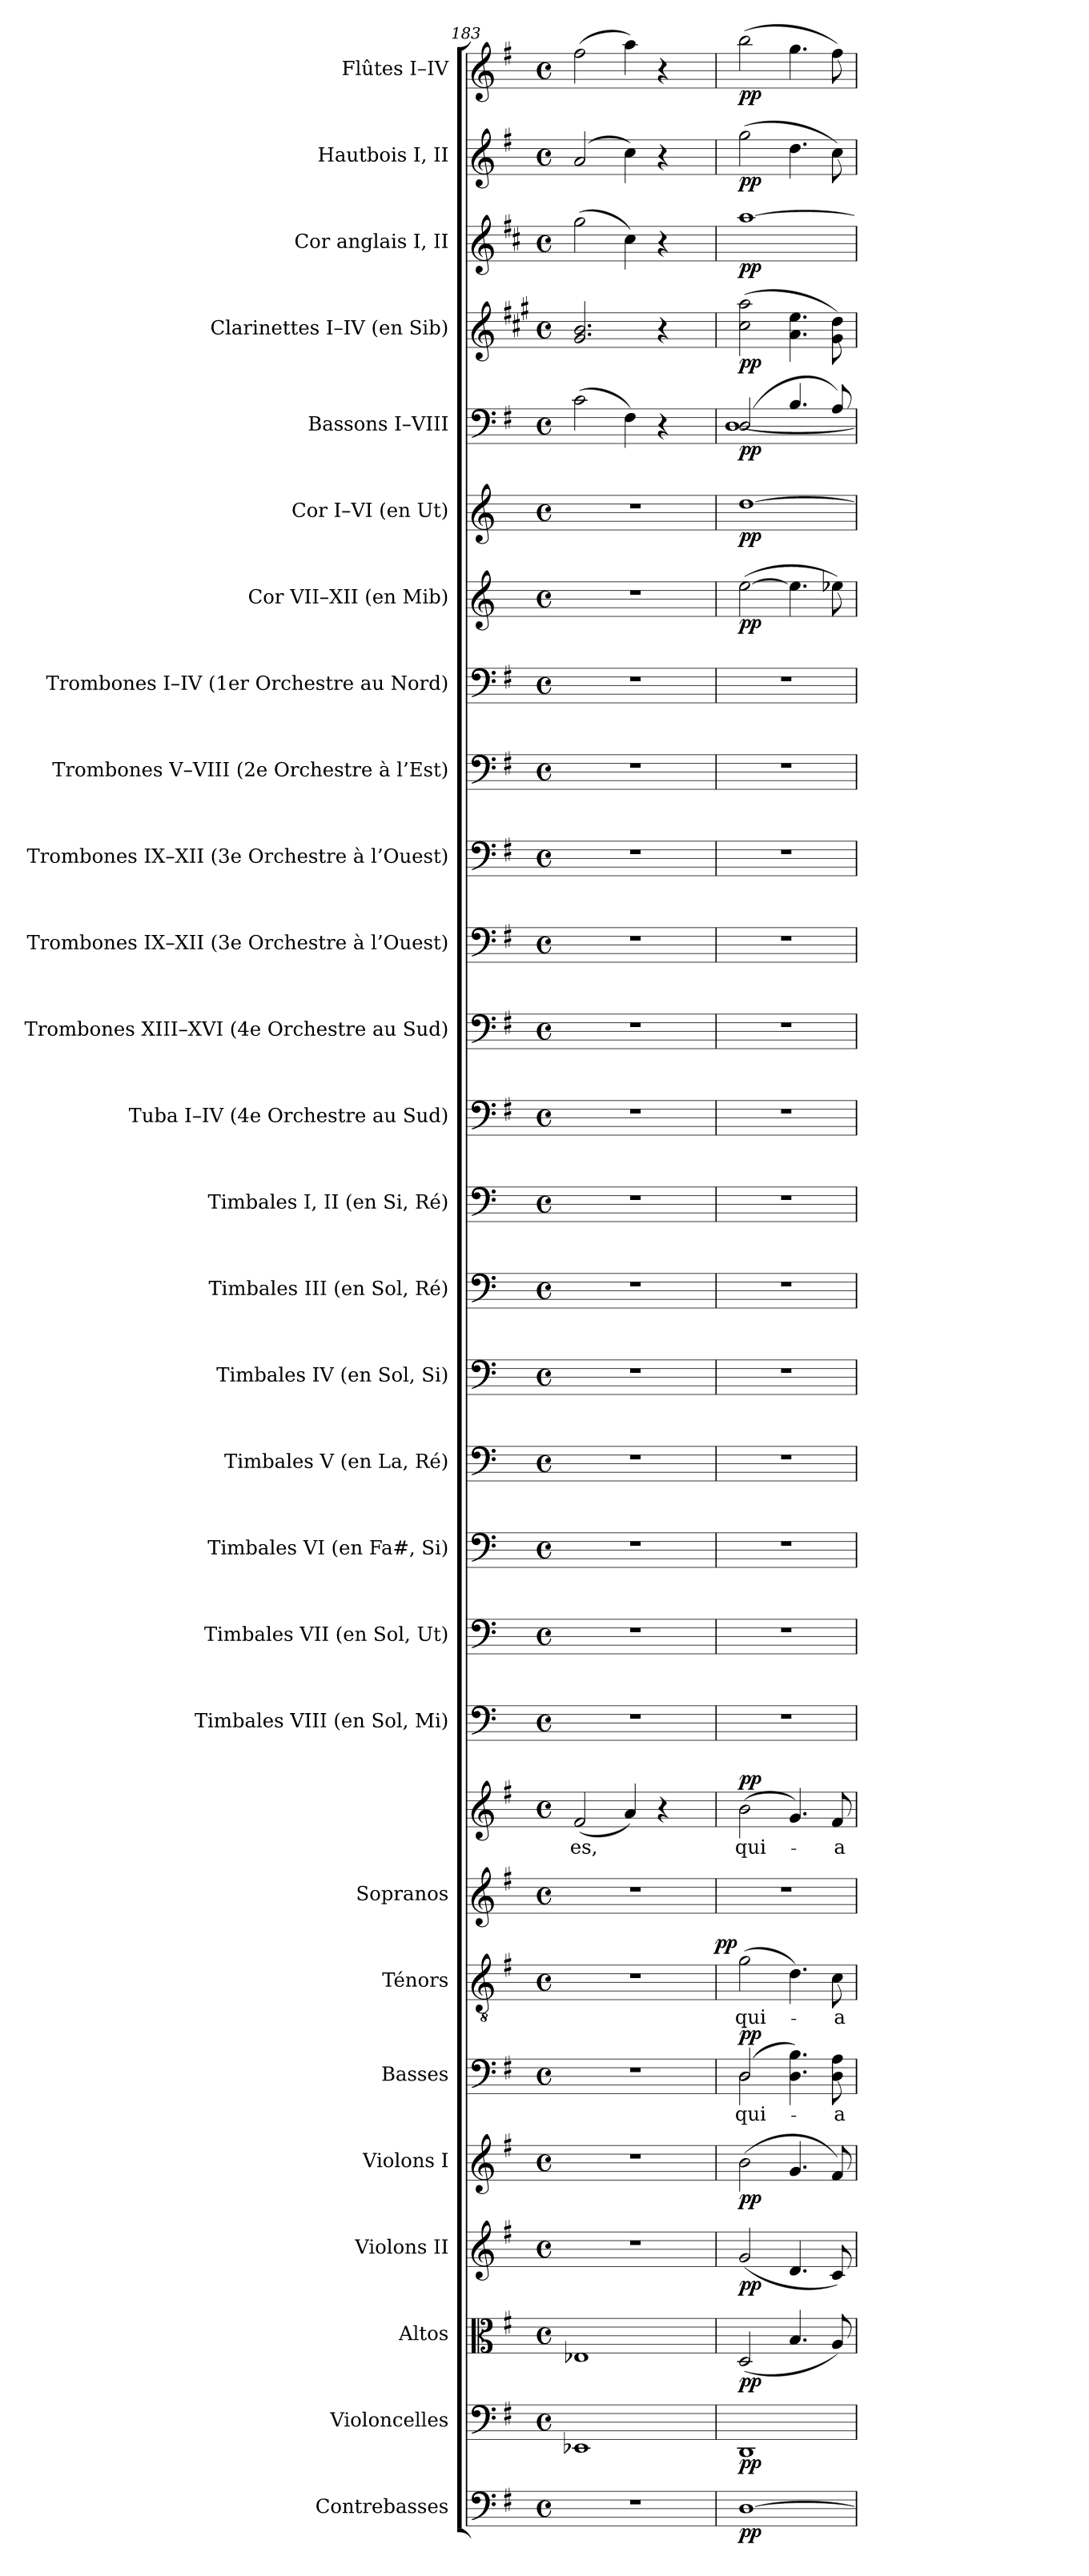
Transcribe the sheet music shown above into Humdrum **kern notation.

**kern	**dynam	**kern	**dynam	**kern	**dynam	**kern	**dynam	**kern	**dynam	**kern	**text	**dynam	**kern	**text	**dynam	**kern	**kern	**text	**dynam	**kern	**kern	**kern	**kern	**kern	**kern	**kern	**kern	**kern	**kern	**kern	**kern	**kern	**kern	**dynam	**kern	**dynam	**kern	**dynam	**kern	**dynam	**kern	**dynam	**kern	**dynam	**kern	**dynam
*part28	*part28	*part27	*part27	*part26	*part26	*part25	*part25	*part24	*part24	*part23	*part23	*part23	*part22	*part22	*part22	*part21	*part21	*part21	*part21	*part20	*part19	*part18	*part17	*part16	*part15	*part14	*part13	*part12	*part11	*part10	*part9	*part8	*part7	*part7	*part6	*part6	*part5	*part5	*part4	*part4	*part3	*part3	*part2	*part2	*part1	*part1
*staff29	*staff29	*staff28	*staff28	*staff27	*staff27	*staff26	*staff26	*staff25	*staff25	*staff24	*staff24	*staff24	*staff23	*staff23	*staff23	*staff22	*staff21	*staff21	*staff21/22	*staff20	*staff19	*staff18	*staff17	*staff16	*staff15	*staff14	*staff13	*staff12	*staff11	*staff10	*staff9	*staff8	*staff7	*staff7	*staff6	*staff6	*staff5	*staff5	*staff4	*staff4	*staff3	*staff3	*staff2	*staff2	*staff1	*staff1
*I"Contrebasses	*	*I"Violoncelles	*	*I"Altos	*	*I"Violons II	*	*I"Violons I	*	*I"Basses	*	*	*I"Ténors	*	*	*I"Sopranos	*	*	*	*I"Timbales VIII (en Sol, Mi)	*I"Timbales VII (en Sol, Ut)	*I"Timbales VI (en Fa#, Si)	*I"Timbales V (en La, Ré)	*I"Timbales IV (en Sol, Si)	*I"Timbales III (en Sol, Ré)	*I"Timbales I, II (en Si, Ré)	*I"Tuba I–IV (4e Orchestre au Sud)	*I"Trombones XIII–XVI (4e Orchestre au Sud)	*I"Trombones IX–XII (3e Orchestre à l’Ouest)	*I"Trombones IX–XII (3e Orchestre à l’Ouest)	*I"Trombones V–VIII (2e Orchestre à l’Est)	*I"Trombones I–IV (1er Orchestre au Nord)	*I"Cor VII–XII (en Mib)	*	*I"Cor I–VI (en Ut)	*	*I"Bassons I–VIII	*	*I"Clarinettes I–IV (en Sib)	*	*I"Cor anglais I, II	*	*I"Hautbois I, II	*	*I"Flûtes I–IV	*
*I'Cb.	*	*I'Vlles	*	*I'Altos	*	*I'Vns II	*	*I'Vns I	*	*I'Basses	*	*	*I'Tén.	*	*	*I'Sopr.	*	*	*	*I'VIII	*I'VII	*I'VI	*I'Timb.  V	*I'IV	*I'III	*I'I, II	*I'Tb.	*I'4e Orchestre	*	*I'Trb.  3e Orchestre	*I'2e Orchestre	*I'1er Orchestre	*I'Cor (Mib)	*	*I'Cor (Ut)	*	*I'Bns	*	*I'Cl. (Sib)	*	*I'C. a.	*	*I'Hb.	*	*I'Fl.	*
*clefF4	*	*clefF4	*	*clefC3	*	*clefG2	*	*clefG2	*	*clefF4	*	*	*clefGv2	*	*	*clefG2	*clefG2	*	*	*clefF4	*clefF4	*clefF4	*clefF4	*clefF4	*clefF4	*clefF4	*clefF4	*clefF4	*clefF4	*clefF4	*clefF4	*clefF4	*clefG2	*	*clefG2	*	*clefF4	*	*clefG2	*	*clefG2	*	*clefG2	*	*clefG2	*
*ITrd7c12	*	*	*	*	*	*	*	*	*	*	*	*	*ITrd7c12	*	*	*	*	*	*	*	*	*	*	*	*	*	*	*	*	*	*	*	*ITrd5c9	*	*ITrd7c12	*	*	*	*ITrd1c2	*	*ITrd4c7	*	*	*	*	*
*k[f#]	*	*k[f#]	*	*k[f#]	*	*k[f#]	*	*k[f#]	*	*k[f#]	*	*	*k[f#]	*	*	*k[f#]	*k[f#]	*	*	*k[]	*k[]	*k[]	*k[]	*k[]	*k[]	*k[]	*k[f#]	*k[f#]	*k[f#]	*k[f#]	*k[f#]	*k[f#]	*k[b-e-a-]	*	*k[]	*	*k[f#]	*	*k[f#]	*	*k[f#]	*	*k[f#]	*	*k[f#]	*
*G:	*	*G:	*	*G:	*	*G:	*	*G:	*	*G:	*	*	*G:	*	*	*G:	*G:	*	*	*C:	*C:	*C:	*C:	*C:	*C:	*C:	*G:	*G:	*G:	*G:	*G:	*G:	*E-:	*	*C:	*	*G:	*	*G:	*	*G:	*	*G:	*	*G:	*
*M4/4	*	*M4/4	*	*M4/4	*	*M4/4	*	*M4/4	*	*M4/4	*	*	*M4/4	*	*	*M4/4	*M4/4	*	*	*M4/4	*M4/4	*M4/4	*M4/4	*M4/4	*M4/4	*M4/4	*M4/4	*M4/4	*M4/4	*M4/4	*M4/4	*M4/4	*M4/4	*	*M4/4	*	*M4/4	*	*M4/4	*	*M4/4	*	*M4/4	*	*M4/4	*
*met(c)	*	*met(c)	*	*met(c)	*	*met(c)	*	*met(c)	*	*met(c)	*	*	*met(c)	*	*	*met(c)	*met(c)	*	*	*met(c)	*met(c)	*met(c)	*met(c)	*met(c)	*met(c)	*met(c)	*met(c)	*met(c)	*met(c)	*met(c)	*met(c)	*met(c)	*met(c)	*	*met(c)	*	*met(c)	*	*met(c)	*	*met(c)	*	*met(c)	*	*met(c)	*
=183	=183	=183	=183	=183	=183	=183	=183	=183	=183	=183	=183	=183	=183	=183	=183	=183	=183	=183	=183	=183	=183	=183	=183	=183	=183	=183	=183	=183	=183	=183	=183	=183	=183	=183	=183	=183	=183	=183	=183	=183	=183	=183	=183	=183	=183	=183
!	!	!	!	!	!	!	!	!	!	!	!	!	!	!	!	!	!	!LO:LY:b:color=#000000	!	!	!	!	!	!	!	!	!	!	!	!	!	!	!	!	!	!	!	!	!	!	!	!	!	!	!	!
*	*	*	*	*	*	*	*	*	*	*	*	*	*^	*	*	*	*	*	*	*	*	*	*	*	*	*	*	*	*	*	*	*	*	*	*	*	*	*	*	*	*	*	*	*	*	*
1r	.	1EE-Xi	.	1E-Xi	.	1r	.	1r	.	1r	.	.	1r	2ryy	.	.	1r	(2f#i/	es,	.	1r	1r	1r	1r	1r	1r	1r	1r	1r	1r	1r	1r	1r	1r	.	1r	.	(2ci\	.	2.f#i/ 2.ai	.	(2cci\	.	(2ai/	.	(2ff#i\	.
.	.	.	.	.	.	.	.	.	.	.	.	.	.	4ryy	.	.	.	4ai/)	.	.	.	.	.	.	.	.	.	.	.	.	.	.	.	.	.	.	.	4F#i\)	.	.	.	4f#i\)	.	4cci\)	.	4aai\)	.
.	.	.	.	.	.	.	.	.	.	.	.	.	.	8ryy	.	.	.	4r	.	.	.	.	.	.	.	.	.	.	.	.	.	.	.	.	.	.	.	4r	.	4r	.	4r	.	4r	.	4r	.
.	.	.	.	.	.	.	.	.	.	.	.	.	.	16ryy	.	.	.	.	.	.	.	.	.	.	.	.	.	.	.	.	.	.	.	.	.	.	.	.	.	.	.	.	.	.	.	.	.
.	.	.	.	.	.	.	.	.	.	.	.	.	.	32ryy	.	.	.	.	.	.	.	.	.	.	.	.	.	.	.	.	.	.	.	.	.	.	.	.	.	.	.	.	.	.	.	.	.
.	.	.	.	.	.	.	.	.	.	.	.	.	.	64ryy	.	.	.	.	.	.	.	.	.	.	.	.	.	.	.	.	.	.	.	.	.	.	.	.	.	.	.	.	.	.	.	.	.
.	.	.	.	.	.	.	.	.	.	.	.	.	.	128...ryy	.	.	.	.	.	.	.	.	.	.	.	.	.	.	.	.	.	.	.	.	.	.	.	.	.	.	.	.	.	.	.	.	.
.	.	.	.	.	.	.	.	.	.	.	.	.	.	1024ryy	.	pp	.	.	.	.	.	.	.	.	.	.	.	.	.	.	.	.	.	.	.	.	.	.	.	.	.	.	.	.	.	.	.
*	*	*	*	*	*	*	*	*	*	*	*	*	*v	*v	*	*	*	*	*	*	*	*	*	*	*	*	*	*	*	*	*	*	*	*	*	*	*	*	*	*	*	*	*	*	*	*	*
=184	=184	=184	=184	=184	=184	=184	=184	=184	=184	=184	=184	=184	=184	=184	=184	=184	=184	=184	=184	=184	=184	=184	=184	=184	=184	=184	=184	=184	=184	=184	=184	=184	=184	=184	=184	=184	=184	=184	=184	=184	=184	=184	=184	=184	=184	=184
*	*	*	*	*	*	*	*	*	*	*	*	*	*^	*	*	*	*	*	*	*	*	*	*	*	*	*	*	*	*	*	*	*	*	*	*	*	*	*	*	*	*	*	*	*	*	*
!	!	!	!	!	!	!	!	!	!	!	!LO:LY:b:color=#000000	!	!	!	!	!	!	!	!	!	!	!	!	!	!	!	!	!	!	!	!	!	!	!	!	!	!	!	!	!	!	!	!	!	!	!	!
*	*	*	*	*	*	*	*	*	*	*^	*	*	*v	*v	*	*	*	*	*	*	*	*	*	*	*	*	*	*	*	*	*	*	*	*	*	*	*	*	*	*	*	*	*	*	*	*	*
*	*	*	*	*	*	*	*	*	*	*	*	*	*	*^	*	*	*	*	*	*	*	*	*	*	*	*	*	*	*	*	*	*	*	*	*	*	*	*	*	*	*	*	*	*	*	*	*
!	!	!	!	!	!	!	!	!	!	!	!	!	!	!	!	!LO:LY:b:color=#000000	!	!	!	!	!	!	!	!	!	!	!	!	!	!	!	!	!	!	!	!	!	!	!	!	!	!	!	!	!	!	!	!
*	*	*	*	*	*	*	*	*	*	*	*	*	*	*v	*v	*	*	*	*	*	*	*	*	*	*	*	*	*	*	*	*	*	*	*	*	*	*	*	*	*	*	*	*	*	*	*	*	*
*	*	*	*	*	*	*	*	*	*	*	*	*	*	*^	*	*	*	*	*	*	*	*	*	*	*	*	*	*	*	*	*	*	*	*	*	*	*	*	*	*	*	*	*	*	*	*	*
!	!	!	!	!	!	!	!	!	!	!	!	!	!	!	!	!	!	!	!	!LO:LY:b:color=#000000	!	!	!	!	!	!	!	!	!	!	!	!	!	!	!	!	!	!	!	!	!	!	!	!	!	!	!	!
*	*	*	*	*	*	*	*	*	*	*	*	*	*	*v	*v	*	*	*	*	*	*	*	*	*	*	*	*	*	*	*	*	*	*	*	*	*	*	*	*^	*	*	*	*	*	*	*	*	*
[>1DDi	pp	1DDi	pp	(2Di/	pp	(2gi/	pp	(2bi\	pp	(2Di/	2Di\	qui-	pp	(2Gi\	qui-	.	1r	(2bi\	qui-	pp	1r	1r	1r	1r	1r	1r	1r	1r	1r	1r	1r	1r	1r	([>2gi\	pp	[>1di	pp	(2Di/	[<1Di	pp	(2bi\ 2ggi	pp	[>1ddi	pp	(2ggi\	pp	(2bbi\	pp
.	.	.	.	4.Bi/	.	4.di/	.	4.gi/	.	4.Di\ 4.Bi)	2ryy	.	.	4.Di\)	.	.	.	4.gi/)	.	.	.	.	.	.	.	.	.	.	.	.	.	.	.	4.gi\]	.	.	.	4.Bi/	.	.	4.gi\ 4.ddi	.	.	.	4.ddi\	.	4.ggi\	.
!	!	!	!	!	!	!	!	!	!	!	!	!LO:LY:b:color=#000000	!	!	!	!	!	!	!	!	!	!	!	!	!	!	!	!	!	!	!	!	!	!	!	!	!	!	!	!	!	!	!	!	!	!	!	!
!	!	!	!	!	!	!	!	!	!	!	!	!	!	!	!LO:LY:b:color=#000000	!	!	!	!	!	!	!	!	!	!	!	!	!	!	!	!	!	!	!	!	!	!	!	!	!	!	!	!	!	!	!	!	!
!	!	!	!	!	!	!	!	!	!	!	!	!	!	!	!	!	!	!	!LO:LY:b:color=#000000	!	!	!	!	!	!	!	!	!	!	!	!	!	!	!	!	!	!	!	!	!	!	!	!	!	!	!	!	!
.	.	.	.	8Ai/)	.	8ci/)	.	8f#i/)	.	8Di\ 8Ai	.	-a	.	8Ci\	-a	.	.	8f#i/	-a	.	.	.	.	.	.	.	.	.	.	.	.	.	.	8g-Xi\)	.	.	.	8Ai/)	.	.	8f#i\ 8cci)	.	.	.	8cci\)	.	8ff#i\)	.
*	*	*	*	*	*	*	*	*	*	*v	*v	*	*	*	*	*	*	*	*	*	*	*	*	*	*	*	*	*	*	*	*	*	*	*	*	*	*	*v	*v	*	*	*	*	*	*	*	*	*
=	=	=	=	=	=	=	=	=	=	=	=	=	=	=	=	=	=	=	=	=	=	=	=	=	=	=	=	=	=	=	=	=	=	=	=	=	=	=	=	=	=	=	=	=	=	=
*-	*-	*-	*-	*-	*-	*-	*-	*-	*-	*-	*-	*-	*-	*-	*-	*-	*-	*-	*-	*-	*-	*-	*-	*-	*-	*-	*-	*-	*-	*-	*-	*-	*-	*-	*-	*-	*-	*-	*-	*-	*-	*-	*-	*-	*-	*-
